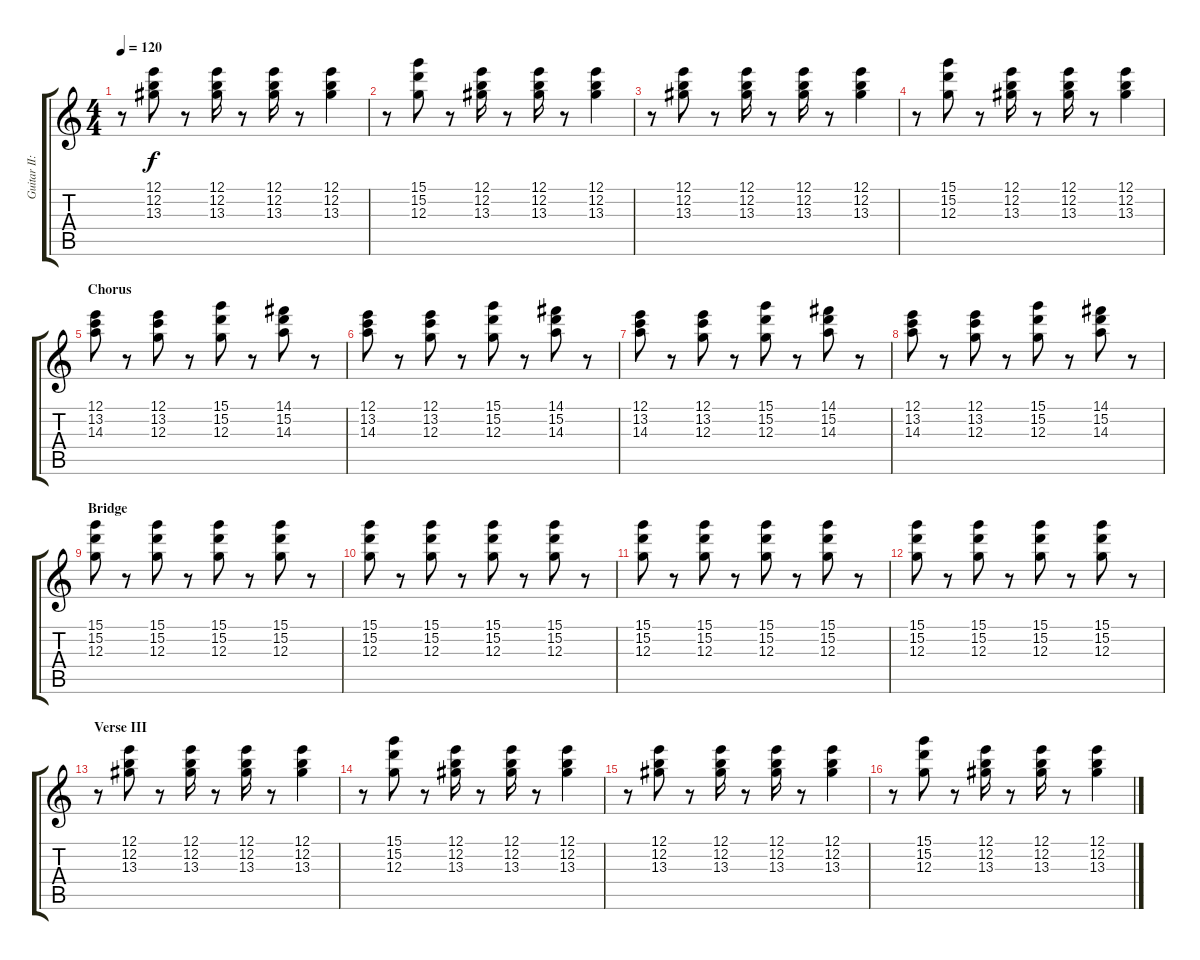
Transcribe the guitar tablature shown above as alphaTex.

\track ("Guitar II:Original" "Guitar II:") {instrument electricguitarjazz}
\staff {score tabs}
\tuning (E4 B3 G3 D3 A2 E2) {hide}
\ts (4 4)
\tempo 120
\clef g2
\ks c
r.8{dy f} (12.1 12.2 13.3).8 r.8 (12.1 12.2 13.3).16 r.8 (12.1 12.2 13.3).16 r.8 (12.1 12.2 13.3).4 |
r.8 (15.1 15.2 12.3).8 r.8 (12.1 12.2 13.3).16 r.8 (12.1 12.2 13.3).16 r.8 (12.1 12.2 13.3).4 |
r.8 (12.1 12.2 13.3).8 r.8 (12.1 12.2 13.3).16 r.8 (12.1 12.2 13.3).16 r.8 (12.1 12.2 13.3).4 |
r.8 (15.1 15.2 12.3).8 r.8 (12.1 12.2 13.3).16 r.8 (12.1 12.2 13.3).16 r.8 (12.1 12.2 13.3).4 |
\section ("" "Chorus")
(12.1 13.2 14.3).8 r.8 (12.1 13.2 12.3).8 r.8 (15.1 15.2 12.3).8 r.8 (14.1 15.2 14.3).8 r.8 |
(12.1 13.2 14.3).8 r.8 (12.1 13.2 12.3).8 r.8 (15.1 15.2 12.3).8 r.8 (14.1 15.2 14.3).8 r.8 |
(12.1 13.2 14.3).8 r.8 (12.1 13.2 12.3).8 r.8 (15.1 15.2 12.3).8 r.8 (14.1 15.2 14.3).8 r.8 |
(12.1 13.2 14.3).8 r.8 (12.1 13.2 12.3).8 r.8 (15.1 15.2 12.3).8 r.8 (14.1 15.2 14.3).8 r.8 |
\section ("" "Bridge")
(15.1 15.2 12.3).8 r.8 (15.1 15.2 12.3).8 r.8 (15.1 15.2 12.3).8 r.8 (15.1 15.2 12.3).8 r.8 |
(15.1 15.2 12.3).8 r.8 (15.1 15.2 12.3).8 r.8 (15.1 15.2 12.3).8 r.8 (15.1 15.2 12.3).8 r.8 |
(15.1 15.2 12.3).8 r.8 (15.1 15.2 12.3).8 r.8 (15.1 15.2 12.3).8 r.8 (15.1 15.2 12.3).8 r.8 |
(15.1 15.2 12.3).8 r.8 (15.1 15.2 12.3).8 r.8 (15.1 15.2 12.3).8 r.8 (15.1 15.2 12.3).8 r.8 |
\section ("" "Verse III")
r.8 (12.1 12.2 13.3).8 r.8 (12.1 12.2 13.3).16 r.8 (12.1 12.2 13.3).16 r.8 (12.1 12.2 13.3).4 |
r.8 (15.1 15.2 12.3).8 r.8 (12.1 12.2 13.3).16 r.8 (12.1 12.2 13.3).16 r.8 (12.1 12.2 13.3).4 |
r.8 (12.1 12.2 13.3).8 r.8 (12.1 12.2 13.3).16 r.8 (12.1 12.2 13.3).16 r.8 (12.1 12.2 13.3).4 |
r.8 (15.1 15.2 12.3).8 r.8 (12.1 12.2 13.3).16 r.8 (12.1 12.2 13.3).16 r.8 (12.1 12.2 13.3).4
